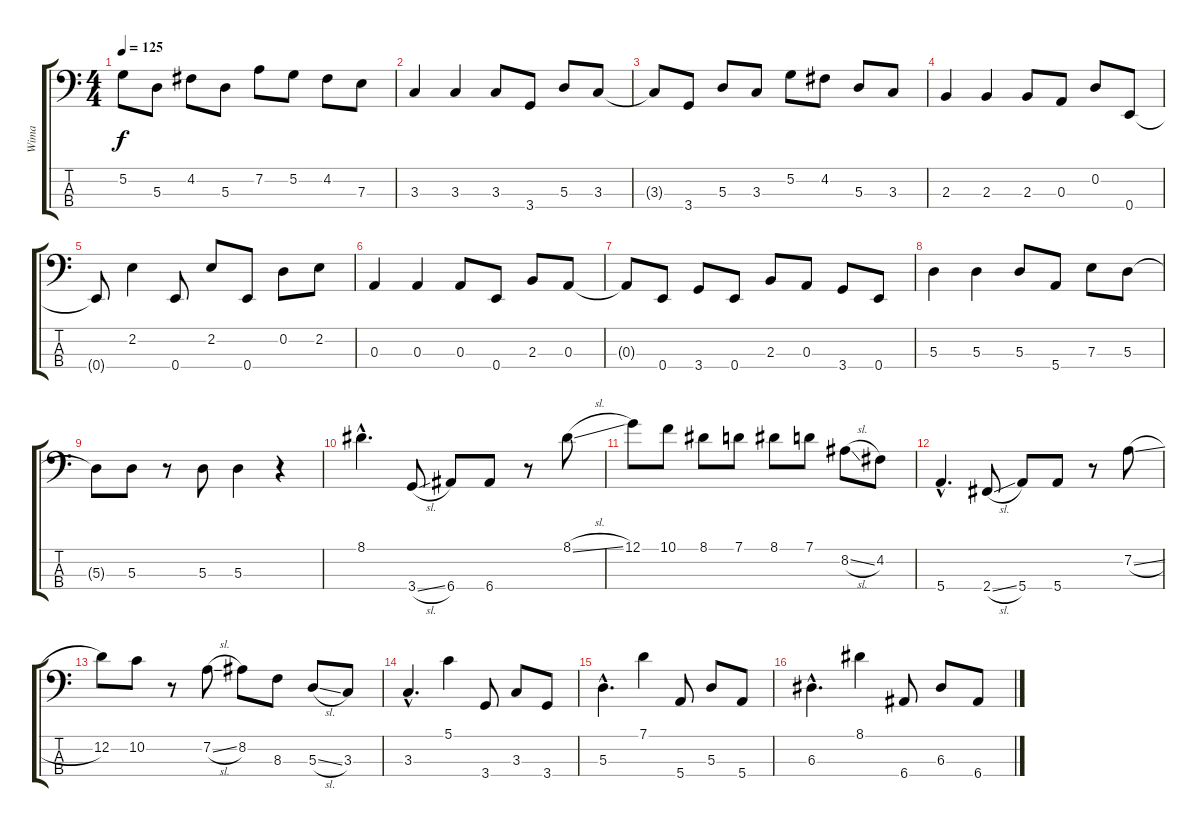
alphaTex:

\track ("Wima" "Wima") {instrument electricbasspick}
\staff {score tabs}
\tuning (G2 D2 A1 E1) {hide}
\ts (4 4)
\tempo 125
\clef f4
\ks c
5.2{t}.8{dy f} 5.3.8 4.2.8 5.3.8 7.2.8 5.2.8 4.2.8 7.3.8 |
3.3.4 3.3.4 3.3.8 3.4.8 5.3.8 3.3.8 |
3.3{t}.8 3.4.8 5.3.8 3.3.8 5.2.8 4.2.8 5.3.8 3.3.8 |
2.3.4 2.3.4 2.3.8 0.3.8 0.2.8 0.4.8 |
0.4{t}.8 2.2.4 0.4.8 2.2.8 0.4.8 0.2.8 2.2.8 |
0.3.4 0.3.4 0.3.8 0.4.8 2.3.8 0.3.8 |
0.3{t}.8 0.4.8 3.4.8 0.4.8 2.3.8 0.3.8 3.4.8 0.4.8 |
5.3.4 5.3.4 5.3.8 5.4.8 7.3.8 5.3.8 |
5.3{t}.8 5.3.8 r.8 5.3.8 5.3.4 r.4 |
8.1{hac}.4{d} 3.4{sl}.8 6.4.8 6.4.8 r.8 8.1{sl}.8 |
12.1.8 10.1.8 8.1.8 7.1.8 8.1.8 7.1.8 8.2{sl}.8 4.2.8 |
5.4{hac}.4{d} 2.4{sl}.8 5.4.8 5.4.8 r.8 7.2{sl}.8 |
12.2.8 10.2.8 r.8 7.2{sl}.8 8.2.8 8.3.8 5.3{sl}.8 3.3.8 |
3.3{hac}.4{d} 5.1.4 3.4.8 3.3.8 3.4.8 |
5.3{hac}.4{d} 7.1.4 5.4.8 5.3.8 5.4.8 |
6.3{hac}.4{d} 8.1.4 6.4.8 6.3.8 6.4.8
